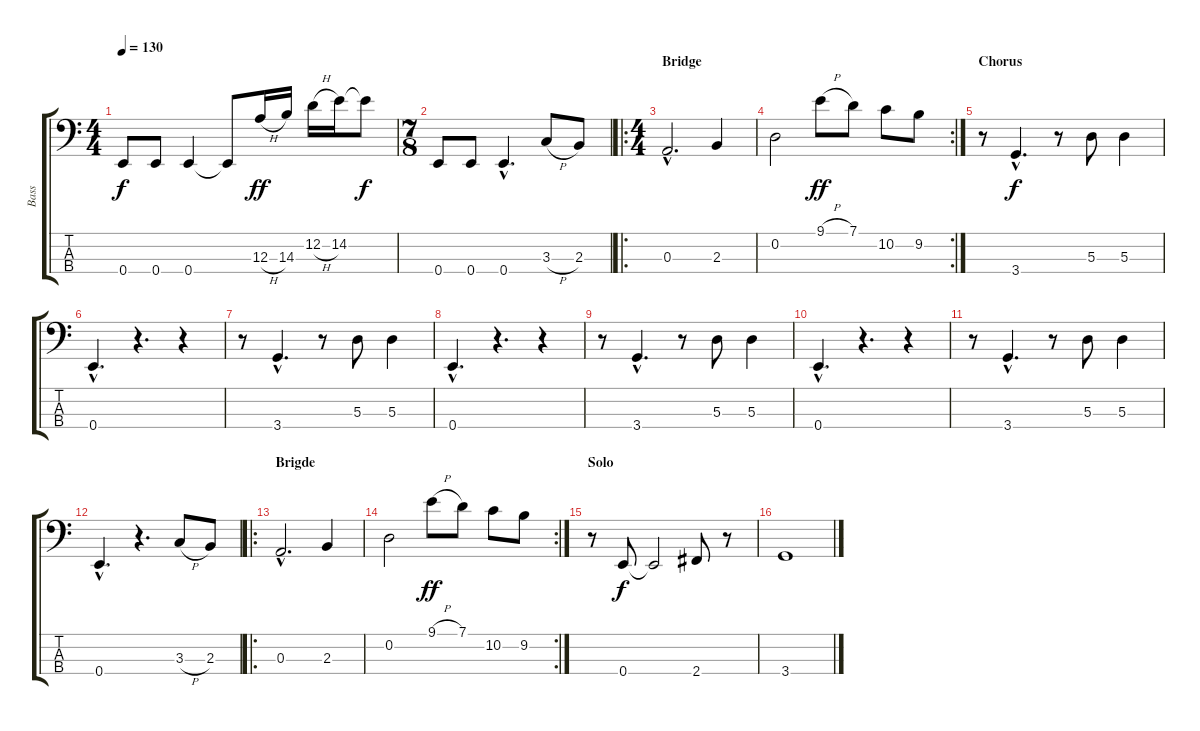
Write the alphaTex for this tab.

\track ("Bass" "Bass") {instrument electricbasspick}
\staff {score tabs}
\tuning (G2 D2 A1 E1) {hide}
\ts (4 4)
\tempo 130
\clef f4
\ks c
0.4.8{dy f} 0.4.8 0.4.4 0.4{t}.8 12.3{h}.16{dy ff} 14.3.16 12.2{h}.16 14.2.16 14.2{t}.8{dy f} |
\ts (7 8)
0.4.8 0.4.8 0.4{hac}.4{d} 3.3{h}.8 2.3.8 |
\ro
\ts (4 4)
\section ("" "Bridge")
0.3{hac}.2{d} 2.3.4 |
\rc 2
0.2.2 9.1{h}.8{dy ff} 7.1.8 10.2.8 9.2.8 |
\section ("" "Chorus")
r.8 3.4{hac}.4{d dy f} r.8 5.3.8 5.3.4 |
0.4{hac}.4{d} r.4{d} r.4 |
r.8 3.4{hac}.4{d} r.8 5.3.8 5.3.4 |
0.4{hac}.4{d} r.4{d} r.4 |
r.8 3.4{hac}.4{d} r.8 5.3.8 5.3.4 |
0.4{hac}.4{d} r.4{d} r.4 |
r.8 3.4{hac}.4{d} r.8 5.3.8 5.3.4 |
0.4{hac}.4{d} r.4{d} 3.3{h}.8 2.3.8 |
\ro
\section ("" "Brigde")
0.3{hac}.2{d} 2.3.4 |
\rc 2
0.2.2 9.1{h}.8{dy ff} 7.1.8 10.2.8 9.2.8 |
\section ("" "Solo")
r.8{volume 10} 0.4.8{dy f} 0.4{t}.2 2.4.8 r.8 |
3.4.1
